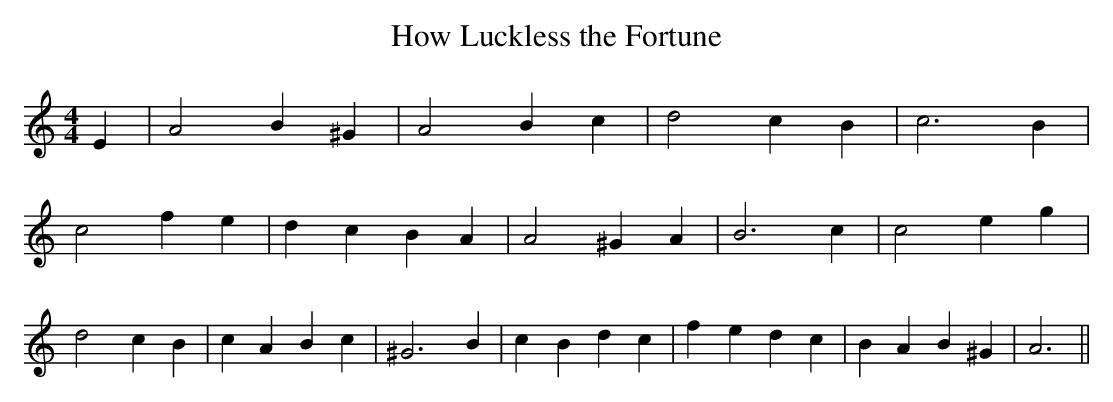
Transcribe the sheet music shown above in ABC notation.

X:1
T:How Luckless the Fortune
M:4/4
L:1/4
K:C
 E| A2 B ^G| A2 B c| d2 c B| c3 B| c2 f e| d- c B A| A2 ^G A| B3 c|\
 c2 e g| d2 c B| c- A B c| ^G3 B| c- B d c| f- e d c| B- A B ^G| A3||\
